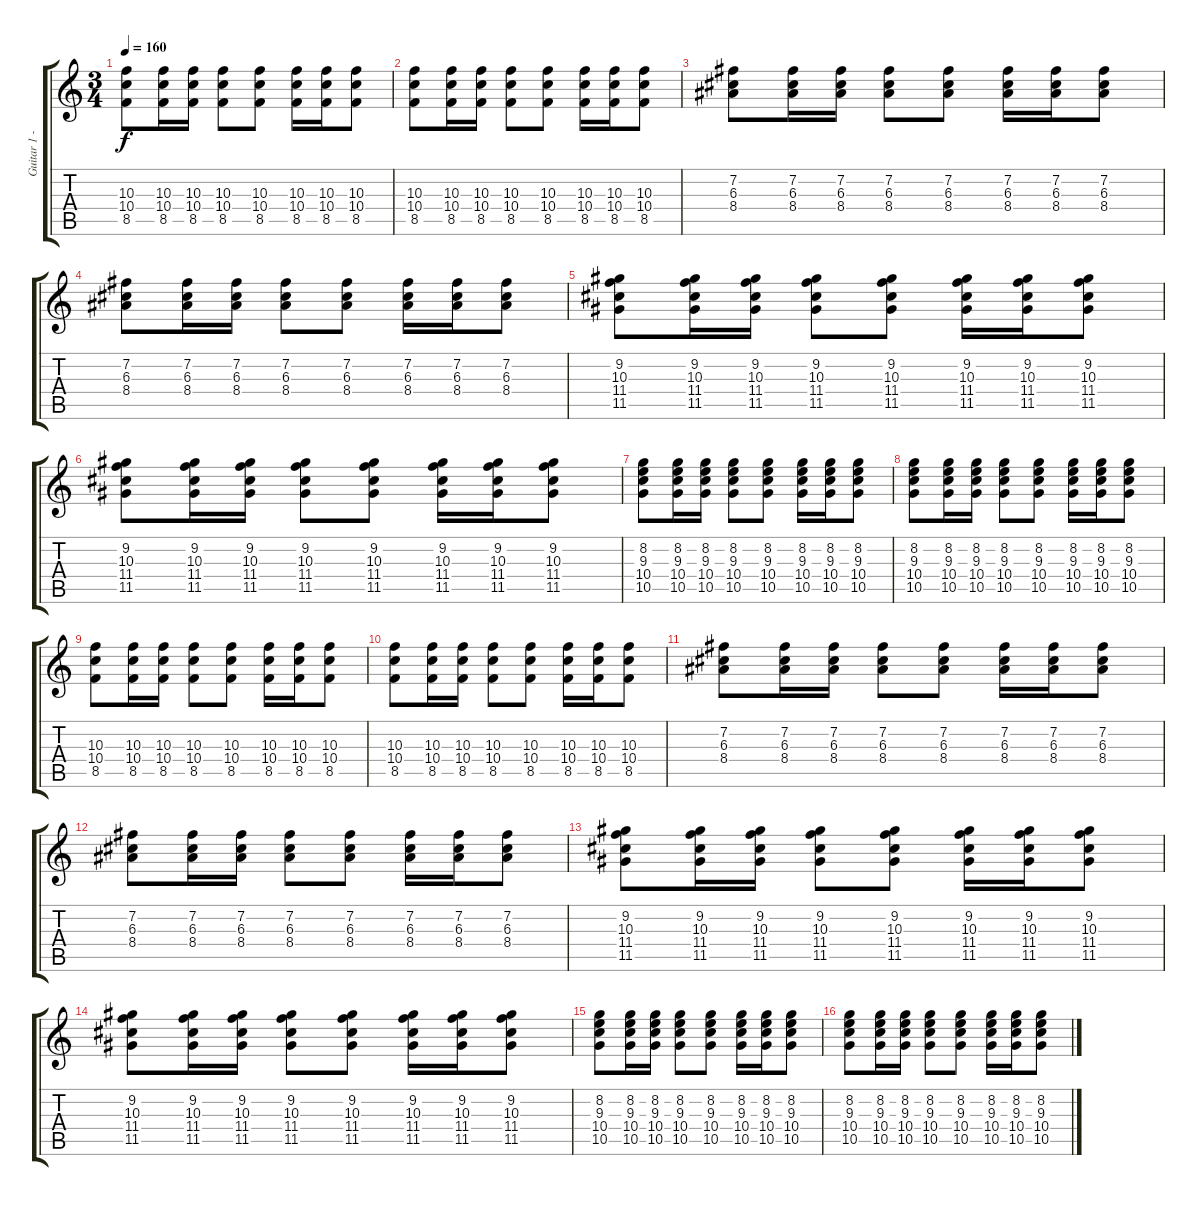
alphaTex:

\track ("Guitar 1 - Latimer" "Guitar 1 -") {instrument electricguitarjazz}
\staff {score tabs}
\tuning (E4 B3 G3 D3 A2 E2) {hide}
\ts (3 4)
\tempo 160
\clef g2
\ks c
(10.3 10.4 8.5).8{dy f volume 7 instrument overdrivenguitar} (10.3 10.4 8.5).16 (10.3 10.4 8.5).16 (10.3 10.4 8.5).8 (10.3 10.4 8.5).8 (10.3 10.4 8.5).16 (10.3 10.4 8.5).16 (10.3 10.4 8.5).8 |
(10.3 10.4 8.5).8{volume 7 instrument overdrivenguitar} (10.3 10.4 8.5).16 (10.3 10.4 8.5).16 (10.3 10.4 8.5).8 (10.3 10.4 8.5).8 (10.3 10.4 8.5).16 (10.3 10.4 8.5).16 (10.3 10.4 8.5).8 |
(7.2 6.3 8.4).8 (7.2 6.3 8.4).16 (7.2 6.3 8.4).16 (7.2 6.3 8.4).8 (7.2 6.3 8.4).8 (7.2 6.3 8.4).16 (7.2 6.3 8.4).16 (7.2 6.3 8.4).8 |
(7.2 6.3 8.4).8 (7.2 6.3 8.4).16 (7.2 6.3 8.4).16 (7.2 6.3 8.4).8 (7.2 6.3 8.4).8 (7.2 6.3 8.4).16 (7.2 6.3 8.4).16 (7.2 6.3 8.4).8 |
(9.2 10.3 11.4 11.5).8{volume 7 instrument overdrivenguitar} (9.2 10.3 11.4 11.5).16 (9.2 10.3 11.4 11.5).16 (9.2 10.3 11.4 11.5).8 (9.2 10.3 11.4 11.5).8 (9.2 10.3 11.4 11.5).16 (9.2 10.3 11.4 11.5).16 (9.2 10.3 11.4 11.5).8 |
(9.2 10.3 11.4 11.5).8 (9.2 10.3 11.4 11.5).16 (9.2 10.3 11.4 11.5).16 (9.2 10.3 11.4 11.5).8 (9.2 10.3 11.4 11.5).8 (9.2 10.3 11.4 11.5).16 (9.2 10.3 11.4 11.5).16 (9.2 10.3 11.4 11.5).8 |
(8.2 9.3 10.4 10.5).8 (8.2 9.3 10.4 10.5).16 (8.2 9.3 10.4 10.5).16 (8.2 9.3 10.4 10.5).8 (8.2 9.3 10.4 10.5).8 (8.2 9.3 10.4 10.5).16 (8.2 9.3 10.4 10.5).16 (8.2 9.3 10.4 10.5).8 |
(8.2 9.3 10.4 10.5).8 (8.2 9.3 10.4 10.5).16 (8.2 9.3 10.4 10.5).16 (8.2 9.3 10.4 10.5).8 (8.2 9.3 10.4 10.5).8 (8.2 9.3 10.4 10.5).16 (8.2 9.3 10.4 10.5).16 (8.2 9.3 10.4 10.5).8 |
(10.3 10.4 8.5).8{volume 7 instrument overdrivenguitar} (10.3 10.4 8.5).16 (10.3 10.4 8.5).16 (10.3 10.4 8.5).8 (10.3 10.4 8.5).8 (10.3 10.4 8.5).16 (10.3 10.4 8.5).16 (10.3 10.4 8.5).8 |
(10.3 10.4 8.5).8{volume 7 instrument overdrivenguitar} (10.3 10.4 8.5).16 (10.3 10.4 8.5).16 (10.3 10.4 8.5).8 (10.3 10.4 8.5).8 (10.3 10.4 8.5).16 (10.3 10.4 8.5).16 (10.3 10.4 8.5).8 |
(7.2 6.3 8.4).8 (7.2 6.3 8.4).16 (7.2 6.3 8.4).16 (7.2 6.3 8.4).8 (7.2 6.3 8.4).8 (7.2 6.3 8.4).16 (7.2 6.3 8.4).16 (7.2 6.3 8.4).8 |
(7.2 6.3 8.4).8 (7.2 6.3 8.4).16 (7.2 6.3 8.4).16 (7.2 6.3 8.4).8 (7.2 6.3 8.4).8 (7.2 6.3 8.4).16 (7.2 6.3 8.4).16 (7.2 6.3 8.4).8 |
(9.2 10.3 11.4 11.5).8{volume 7 instrument overdrivenguitar} (9.2 10.3 11.4 11.5).16 (9.2 10.3 11.4 11.5).16 (9.2 10.3 11.4 11.5).8 (9.2 10.3 11.4 11.5).8 (9.2 10.3 11.4 11.5).16 (9.2 10.3 11.4 11.5).16 (9.2 10.3 11.4 11.5).8 |
(9.2 10.3 11.4 11.5).8 (9.2 10.3 11.4 11.5).16 (9.2 10.3 11.4 11.5).16 (9.2 10.3 11.4 11.5).8 (9.2 10.3 11.4 11.5).8 (9.2 10.3 11.4 11.5).16 (9.2 10.3 11.4 11.5).16 (9.2 10.3 11.4 11.5).8 |
(8.2 9.3 10.4 10.5).8 (8.2 9.3 10.4 10.5).16 (8.2 9.3 10.4 10.5).16 (8.2 9.3 10.4 10.5).8 (8.2 9.3 10.4 10.5).8 (8.2 9.3 10.4 10.5).16 (8.2 9.3 10.4 10.5).16 (8.2 9.3 10.4 10.5).8 |
(8.2 9.3 10.4 10.5).8 (8.2 9.3 10.4 10.5).16 (8.2 9.3 10.4 10.5).16 (8.2 9.3 10.4 10.5).8 (8.2 9.3 10.4 10.5).8 (8.2 9.3 10.4 10.5).16 (8.2 9.3 10.4 10.5).16 (8.2 9.3 10.4 10.5).8
